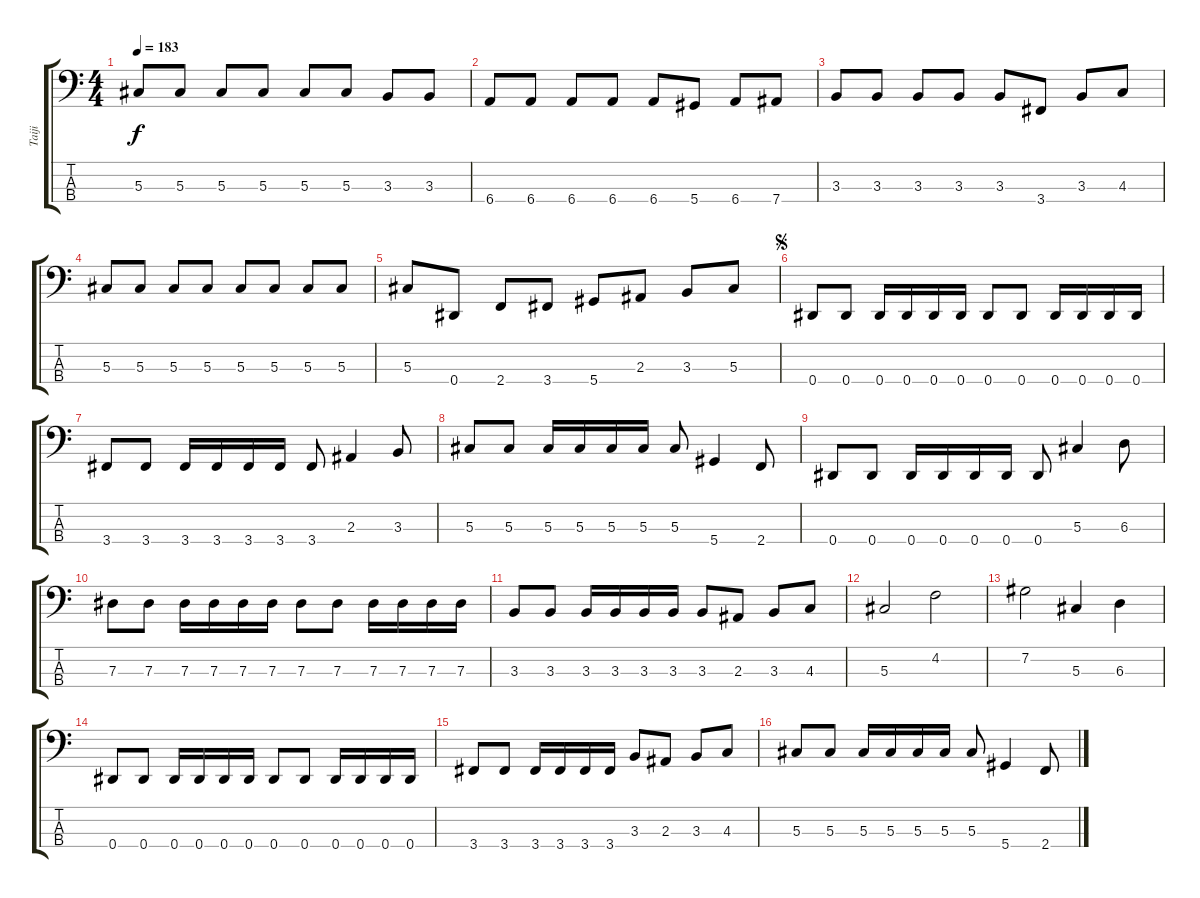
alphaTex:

\track ("Taiji" "Taiji") {instrument electricbasspick}
\staff {score tabs}
\tuning (Gb2 Db2 Ab1 Eb1) {hide}
\ts (4 4)
\tempo 183
\clef f4
\ks c
5.3.8{dy f} 5.3.8 5.3.8 5.3.8 5.3.8 5.3.8 3.3.8 3.3.8 |
6.4.8 6.4.8 6.4.8 6.4.8 6.4.8 5.4.8 6.4.8 7.4.8 |
3.3.8 3.3.8 3.3.8 3.3.8 3.3.8 3.4.8 3.3.8 4.3.8 |
5.3.8 5.3.8 5.3.8 5.3.8 5.3.8 5.3.8 5.3.8 5.3.8 |
5.3.8 0.4.8 2.4.8 3.4.8 5.4.8 2.3.8 3.3.8 5.3.8 |
\jump segno
0.4.8 0.4.8 0.4.16 0.4.16 0.4.16 0.4.16 0.4.8 0.4.8 0.4.16 0.4.16 0.4.16 0.4.16 |
3.4.8 3.4.8 3.4.16 3.4.16 3.4.16 3.4.16 3.4.8 2.3.4 3.3.8 |
5.3.8 5.3.8 5.3.16 5.3.16 5.3.16 5.3.16 5.3.8 5.4.4 2.4.8 |
0.4.8 0.4.8 0.4.16 0.4.16 0.4.16 0.4.16 0.4.8 5.3.4 6.3.8 |
7.3.8 7.3.8 7.3.16 7.3.16 7.3.16 7.3.16 7.3.8 7.3.8 7.3.16 7.3.16 7.3.16 7.3.16 |
3.3.8 3.3.8 3.3.16 3.3.16 3.3.16 3.3.16 3.3.8 2.3.8 3.3.8 4.3.8 |
5.3.2 4.2.2 |
7.2.2 5.3.4 6.3.4 |
0.4.8 0.4.8 0.4.16 0.4.16 0.4.16 0.4.16 0.4.8 0.4.8 0.4.16 0.4.16 0.4.16 0.4.16 |
3.4.8 3.4.8 3.4.16 3.4.16 3.4.16 3.4.16 3.3.8 2.3.8 3.3.8 4.3.8 |
5.3.8 5.3.8 5.3.16 5.3.16 5.3.16 5.3.16 5.3.8 5.4.4 2.4.8
